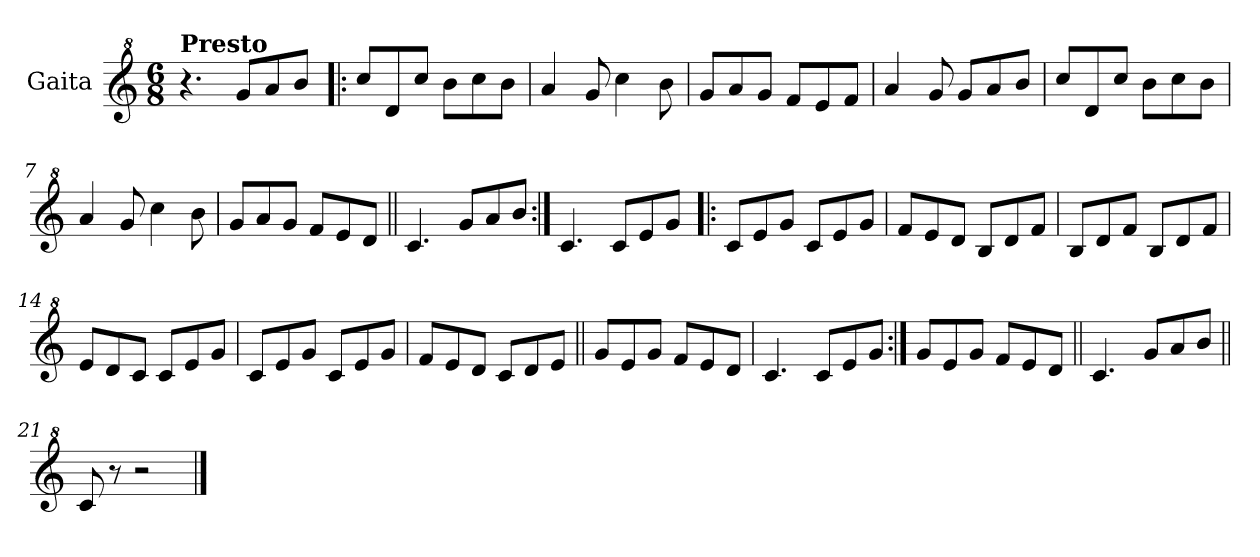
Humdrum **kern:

**kern
*part1
*staff1
*I"Gaita
*clefG^2
*k[]
*M6/8
=1
!LO:TX:a:B:t=Presto
4.r
8gg/L
8aa/
8bb/J
=2!|:
8ccc/L
8dd/
8ccc/J
8bb\L
8ccc\
8bb\J
=3
4aa/
8gg/
4ccc\
8bb\
=4
8gg/L
8aa/
8gg/J
8ff/L
8ee/
8ff/J
=5
4aa/
8gg/
8gg/L
8aa/
8bb/J
=6
8ccc/L
8dd/
8ccc/J
8bb\L
8ccc\
8bb\J
=7
4aa/
8gg/
4ccc\
8bb\
=8
8gg/L
8aa/
8gg/J
8ff/L
8ee/
8dd/J
!!LO:LB:g=z
=9||
4.cc/
8gg/L
8aa/
8bb/J
=10:|!
4.cc/
8cc/L
8ee/
8gg/J
=11!|:
8cc/L
8ee/
8gg/J
8cc/L
8ee/
8gg/J
=12
8ff/L
8ee/
8dd/J
8b/L
8dd/
8ff/J
=13
8b/L
8dd/
8ff/J
8b/L
8dd/
8ff/J
=14
8ee/L
8dd/
8cc/J
8cc/L
8ee/
8gg/J
=15
8cc/L
8ee/
8gg/J
8cc/L
8ee/
8gg/J
!!LO:LB:g=z
=16
8ff/L
8ee/
8dd/J
8cc/L
8dd/
8ee/J
=17||
8gg/L
8ee/
8gg/J
8ff/L
8ee/
8dd/J
=18
4.cc/
8cc/L
8ee/
8gg/J
=19:|!
8gg/L
8ee/
8gg/J
8ff/L
8ee/
8dd/J
=20||
4.cc/
8gg/L
8aa/
8bb/J
=21||
8cc/
8r
2r
==
*-
